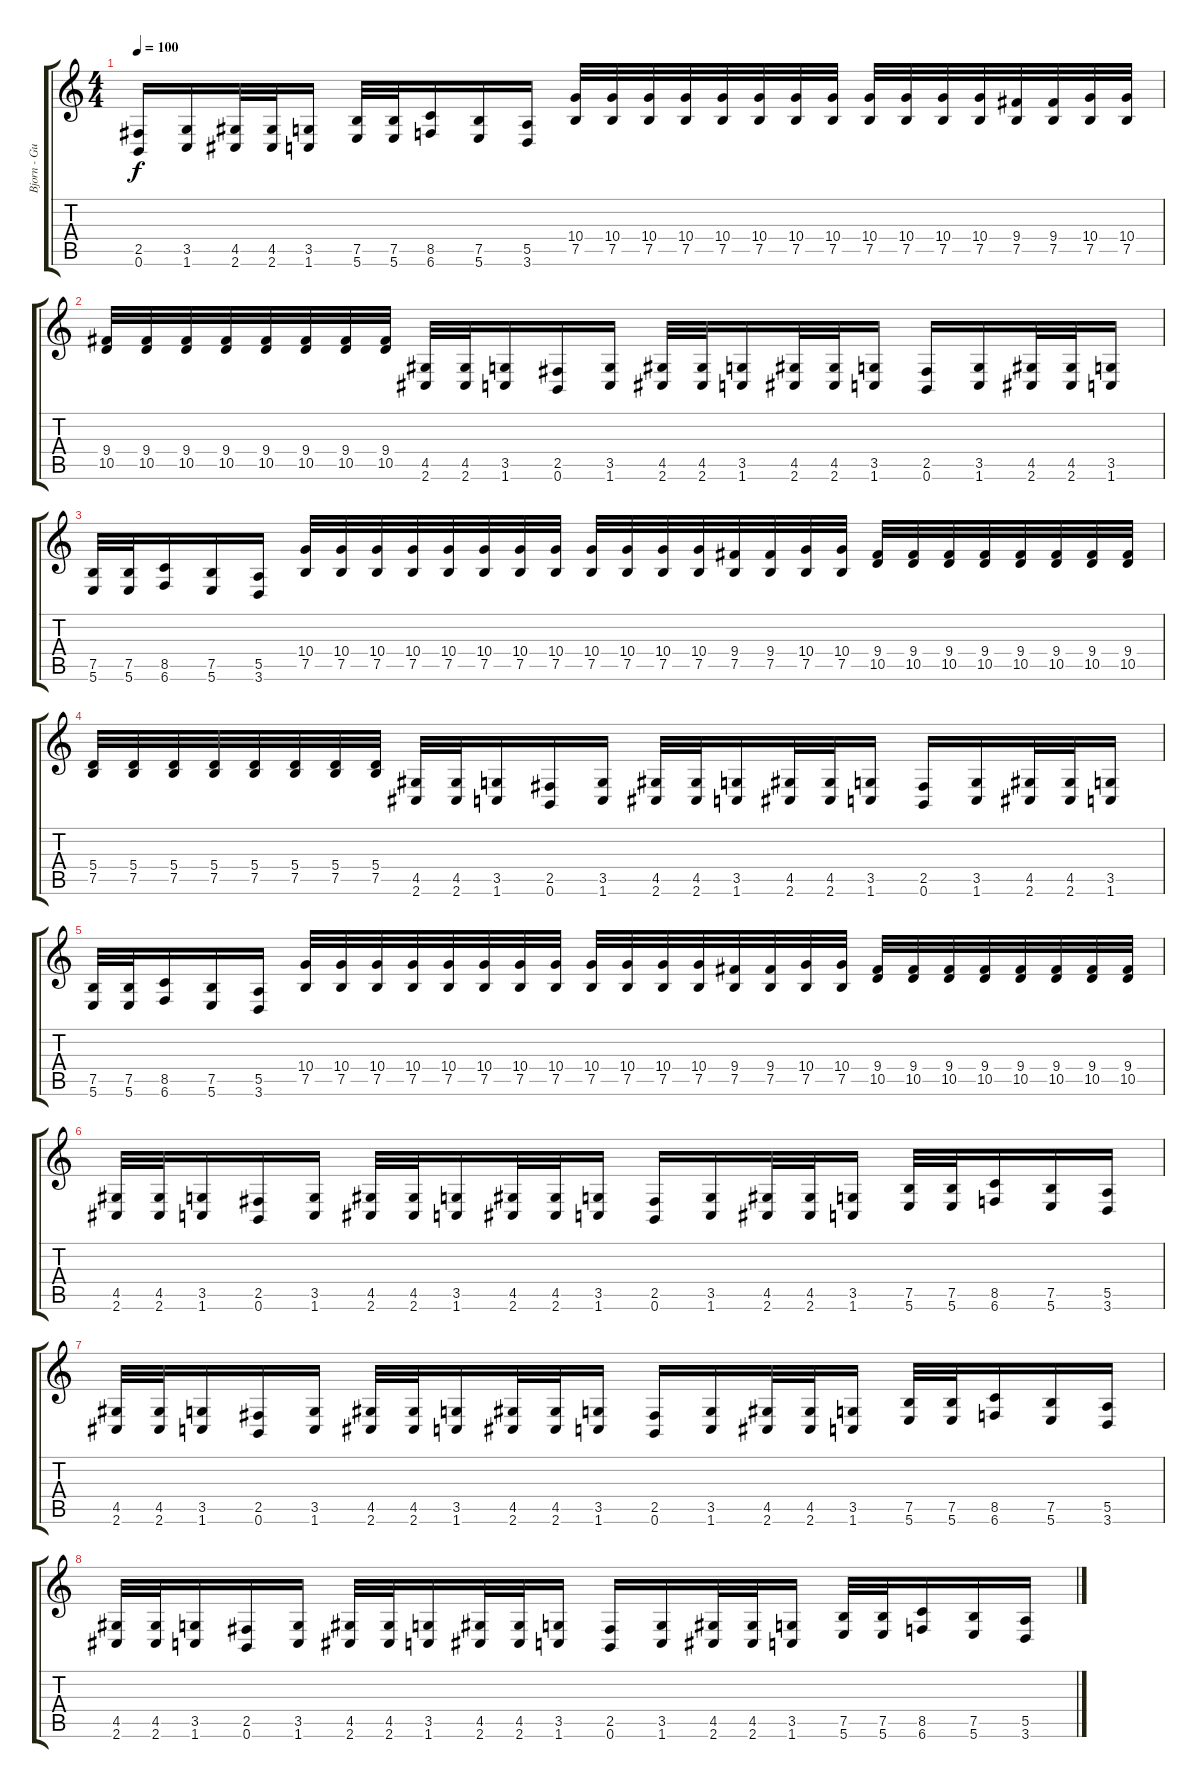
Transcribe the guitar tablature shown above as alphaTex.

\track ("Bjorn - Guitar" "Bjorn - Gu") {instrument distortionguitar}
\staff {score tabs}
\tuning (B3 Gb3 D3 A2 E2 B1) {hide}
\ts (4 4)
\tempo 100
\clef g2
\ks c
(2.5 0.6).16{dy f} (3.5 1.6).16 (4.5 2.6).32 (4.5 2.6).32 (3.5 1.6).16 (7.5 5.6).32 (7.5 5.6).32 (8.5 6.6).16 (7.5 5.6).16 (5.5 3.6).16 (10.4 7.5).32 (10.4 7.5).32 (10.4 7.5).32 (10.4 7.5).32 (10.4 7.5).32 (10.4 7.5).32 (10.4 7.5).32 (10.4 7.5).32 (10.4 7.5).32 (10.4 7.5).32 (10.4 7.5).32 (10.4 7.5).32 (9.4 7.5).32 (9.4 7.5).32 (10.4 7.5).32 (10.4 7.5).32 |
(9.4 10.5).32 (9.4 10.5).32 (9.4 10.5).32 (9.4 10.5).32 (9.4 10.5).32 (9.4 10.5).32 (9.4 10.5).32 (9.4 10.5).32 (4.5 2.6).32 (4.5 2.6).32 (3.5 1.6).16 (2.5 0.6).16 (3.5 1.6).16 (4.5 2.6).32 (4.5 2.6).32 (3.5 1.6).16 (4.5 2.6).32 (4.5 2.6).32 (3.5 1.6).16 (2.5 0.6).16 (3.5 1.6).16 (4.5 2.6).32 (4.5 2.6).32 (3.5 1.6).16 |
(7.5 5.6).32 (7.5 5.6).32 (8.5 6.6).16 (7.5 5.6).16 (5.5 3.6).16 (10.4 7.5).32 (10.4 7.5).32 (10.4 7.5).32 (10.4 7.5).32 (10.4 7.5).32 (10.4 7.5).32 (10.4 7.5).32 (10.4 7.5).32 (10.4 7.5).32 (10.4 7.5).32 (10.4 7.5).32 (10.4 7.5).32 (9.4 7.5).32 (9.4 7.5).32 (10.4 7.5).32 (10.4 7.5).32 (9.4 10.5).32 (9.4 10.5).32 (9.4 10.5).32 (9.4 10.5).32 (9.4 10.5).32 (9.4 10.5).32 (9.4 10.5).32 (9.4 10.5).32 |
(5.4 7.5).32 (5.4 7.5).32 (5.4 7.5).32 (5.4 7.5).32 (5.4 7.5).32 (5.4 7.5).32 (5.4 7.5).32 (5.4 7.5).32 (4.5 2.6).32 (4.5 2.6).32 (3.5 1.6).16 (2.5 0.6).16 (3.5 1.6).16 (4.5 2.6).32 (4.5 2.6).32 (3.5 1.6).16 (4.5 2.6).32 (4.5 2.6).32 (3.5 1.6).16 (2.5 0.6).16 (3.5 1.6).16 (4.5 2.6).32 (4.5 2.6).32 (3.5 1.6).16 |
(7.5 5.6).32 (7.5 5.6).32 (8.5 6.6).16 (7.5 5.6).16 (5.5 3.6).16 (10.4 7.5).32 (10.4 7.5).32 (10.4 7.5).32 (10.4 7.5).32 (10.4 7.5).32 (10.4 7.5).32 (10.4 7.5).32 (10.4 7.5).32 (10.4 7.5).32 (10.4 7.5).32 (10.4 7.5).32 (10.4 7.5).32 (9.4 7.5).32 (9.4 7.5).32 (10.4 7.5).32 (10.4 7.5).32 (9.4 10.5).32 (9.4 10.5).32 (9.4 10.5).32 (9.4 10.5).32 (9.4 10.5).32 (9.4 10.5).32 (9.4 10.5).32 (9.4 10.5).32 |
(4.5 2.6).32 (4.5 2.6).32 (3.5 1.6).16 (2.5 0.6).16 (3.5 1.6).16 (4.5 2.6).32 (4.5 2.6).32 (3.5 1.6).16 (4.5 2.6).32 (4.5 2.6).32 (3.5 1.6).16 (2.5 0.6).16 (3.5 1.6).16 (4.5 2.6).32 (4.5 2.6).32 (3.5 1.6).16 (7.5 5.6).32 (7.5 5.6).32 (8.5 6.6).16 (7.5 5.6).16 (5.5 3.6).16 |
(4.5 2.6).32 (4.5 2.6).32 (3.5 1.6).16 (2.5 0.6).16 (3.5 1.6).16 (4.5 2.6).32 (4.5 2.6).32 (3.5 1.6).16 (4.5 2.6).32 (4.5 2.6).32 (3.5 1.6).16 (2.5 0.6).16 (3.5 1.6).16 (4.5 2.6).32 (4.5 2.6).32 (3.5 1.6).16 (7.5 5.6).32 (7.5 5.6).32 (8.5 6.6).16 (7.5 5.6).16 (5.5 3.6).16 |
(4.5 2.6).32 (4.5 2.6).32 (3.5 1.6).16 (2.5 0.6).16 (3.5 1.6).16 (4.5 2.6).32 (4.5 2.6).32 (3.5 1.6).16 (4.5 2.6).32 (4.5 2.6).32 (3.5 1.6).16 (2.5 0.6).16 (3.5 1.6).16 (4.5 2.6).32 (4.5 2.6).32 (3.5 1.6).16 (7.5 5.6).32 (7.5 5.6).32 (8.5 6.6).16 (7.5 5.6).16 (5.5 3.6).16
